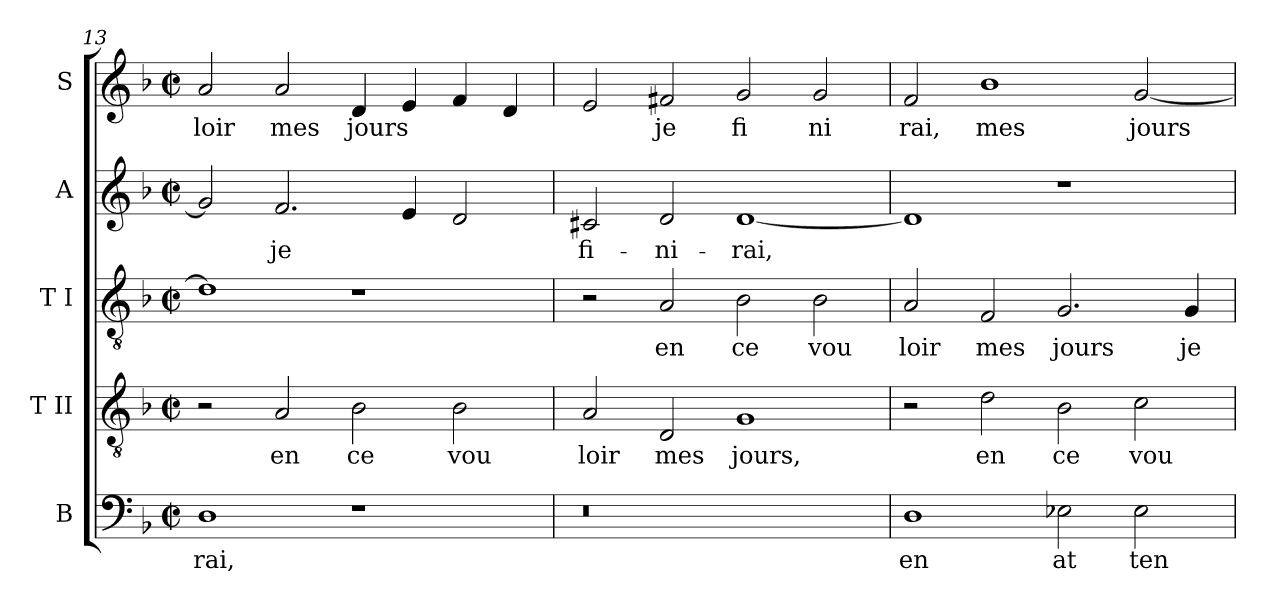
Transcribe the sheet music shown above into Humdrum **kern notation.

**kern	**text	**kern	**text	**kern	**text	**kern	**text	**kern	**text
*part5	*part5	*part4	*part4	*part3	*part3	*part2	*part2	*part1	*part1
*staff5	*staff5	*staff4	*staff4	*staff3	*staff3	*staff2	*staff2	*staff1	*staff1
*I"B	*	*I"T II	*	*I"T I	*	*I"A	*	*I"S	*
*clefF4	*	*clefGv2	*	*clefGv2	*	*clefG2	*	*clefG2	*
*k[b-]	*	*k[b-]	*	*k[b-]	*	*k[b-]	*	*k[b-]	*
*F:	*	*F:	*	*F:	*	*F:	*	*F:	*
*M2/2	*	*M2/2	*	*M2/2	*	*M2/2	*	*M2/2	*
*met(c|)	*	*met(c|)	*	*met(c|)	*	*met(c|)	*	*met(c|)	*
=13	=13	=13	=13	=13	=13	=13	=13	=13	=13
!	!LO:LY:b:cj	!	!	!	!	!	!	!	!LO:LY:b:cj
1D	rai,	2r	.	1d]	.	2g/]	.	2a/	loir
!	!	!	!LO:LY:b:cj	!	!	!	!LO:LY:b:cj	!	!LO:LY:b:cj
.	.	2A/	en	.	.	2.f/	je	2a/	mes
!	!	!	!LO:LY:b:cj	!	!	!	!	!	!LO:LY:b
1r	.	2B-\	ce	1r	.	.	.	4d/	jours
.	.	.	.	.	.	4e/	.	4e/	.
!	!	!	!LO:LY:b:cj	!	!	!	!	!	!
.	.	2B-\	vou	.	.	2d/	.	4f/	.
.	.	.	.	.	.	.	.	4d/	.
=14	=14	=14	=14	=14	=14	=14	=14	=14	=14
!	!	!	!LO:LY:b:cj	!	!	!	!LO:LY:b:cj	!	!
0r	.	2A/	loir	2r	.	2c#X/	fi-	2e/	.
!	!	!	!LO:LY:b:cj	!	!LO:LY:b:cj	!	!LO:LY:b:cj	!	!LO:LY:b:cj
.	.	2D/	mes	2A/	en	2d/	-ni-	2f#X/	je
!	!	!	!LO:LY:b:cj	!	!LO:LY:b:cj	!	!LO:LY:b:cj	!	!LO:LY:b:cj
.	.	1G	jours,	2B-\	ce	[<1d	-rai,	2g/	fi
!	!	!	!	!	!LO:LY:b:cj	!	!	!	!LO:LY:b:cj
.	.	.	.	2B-\	vou	.	.	2g/	ni
=15	=15	=15	=15	=15	=15	=15	=15	=15	=15
!	!LO:LY:b:cj	!	!	!	!LO:LY:b:cj	!	!	!	!LO:LY:b:cj
1D	en	2r	.	2A/	loir	1d]	.	2f/	rai,
!	!	!	!LO:LY:b:cj	!	!LO:LY:b:cj	!	!	!	!LO:LY:b:cj
.	.	2d\	en	2F/	mes	.	.	1b-	mes
!	!LO:LY:b:cj	!	!LO:LY:b:cj	!	!LO:LY:b:cj	!	!	!	!
2E-X\	at	2B-\	ce	2.G/	jours	1r	.	.	.
!	!LO:LY:b:cj	!	!LO:LY:b:cj	!	!	!	!	!	!LO:LY:b
2E-\	ten	2c\	vou	.	.	.	.	[<2g/	jours
!	!	!	!	!	!LO:LY:b:cj	!	!	!	!
.	.	.	.	4G/	je	.	.	.	.
=	=	=	=	=	=	=	=	=	=
*-	*-	*-	*-	*-	*-	*-	*-	*-	*-
